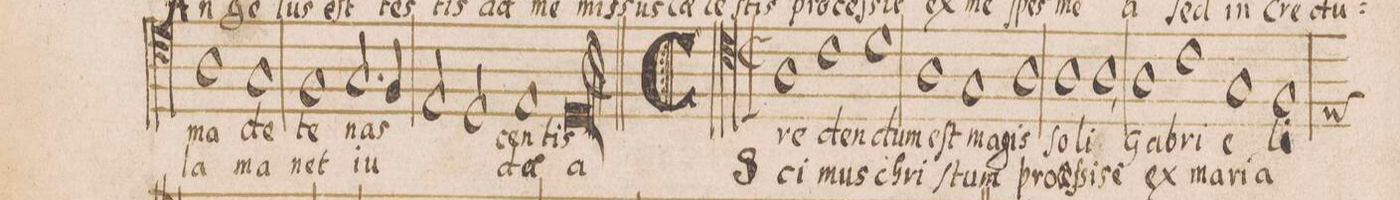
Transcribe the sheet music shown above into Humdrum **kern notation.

**kern	**text	**text
*I"TENOR	*	*
*clefC4	*	*
*k[]	*	*
*met(C|)	*	*
*M2/1	*	*
1A	-ma	-la
=37-	=37-	=37-
1G	de	ma-
1F	te	-net
=38-	=38-	=38-
2.G/	nas-	iu-
4F/	.	.
2E/	.	.
2D/	.	.
=39-	=39-	=39-
1E	-cen-	-dae-
[1Dl;	-tis	-a
=40-	=40-	=40-
0D]	.	.
=41||	=41||	=41||
*M2/1	*	*
*met(C|)	*	*
1A	Cre-	Sci-
1c	-den-	-mus
=42-	=42-	=42-
1d	-dum	chri-
1A	eſt	-ſtum
=43-	=43-	=43-
1G	ma-	pro-
1A	-gis	-ceſ-
=44-	=44-	=44-
1A	ſo-	-si-
1A,<	-li	-se
=45-	=45-	=45-
1A	Ga-	ex
1c	-bri-	ma-
=46-	=46-	=46-
1G	-e-	-ri-
*custos:E	*	*
1F	-li	-a
=47-	=47-	=47-
*-	*-	*-
